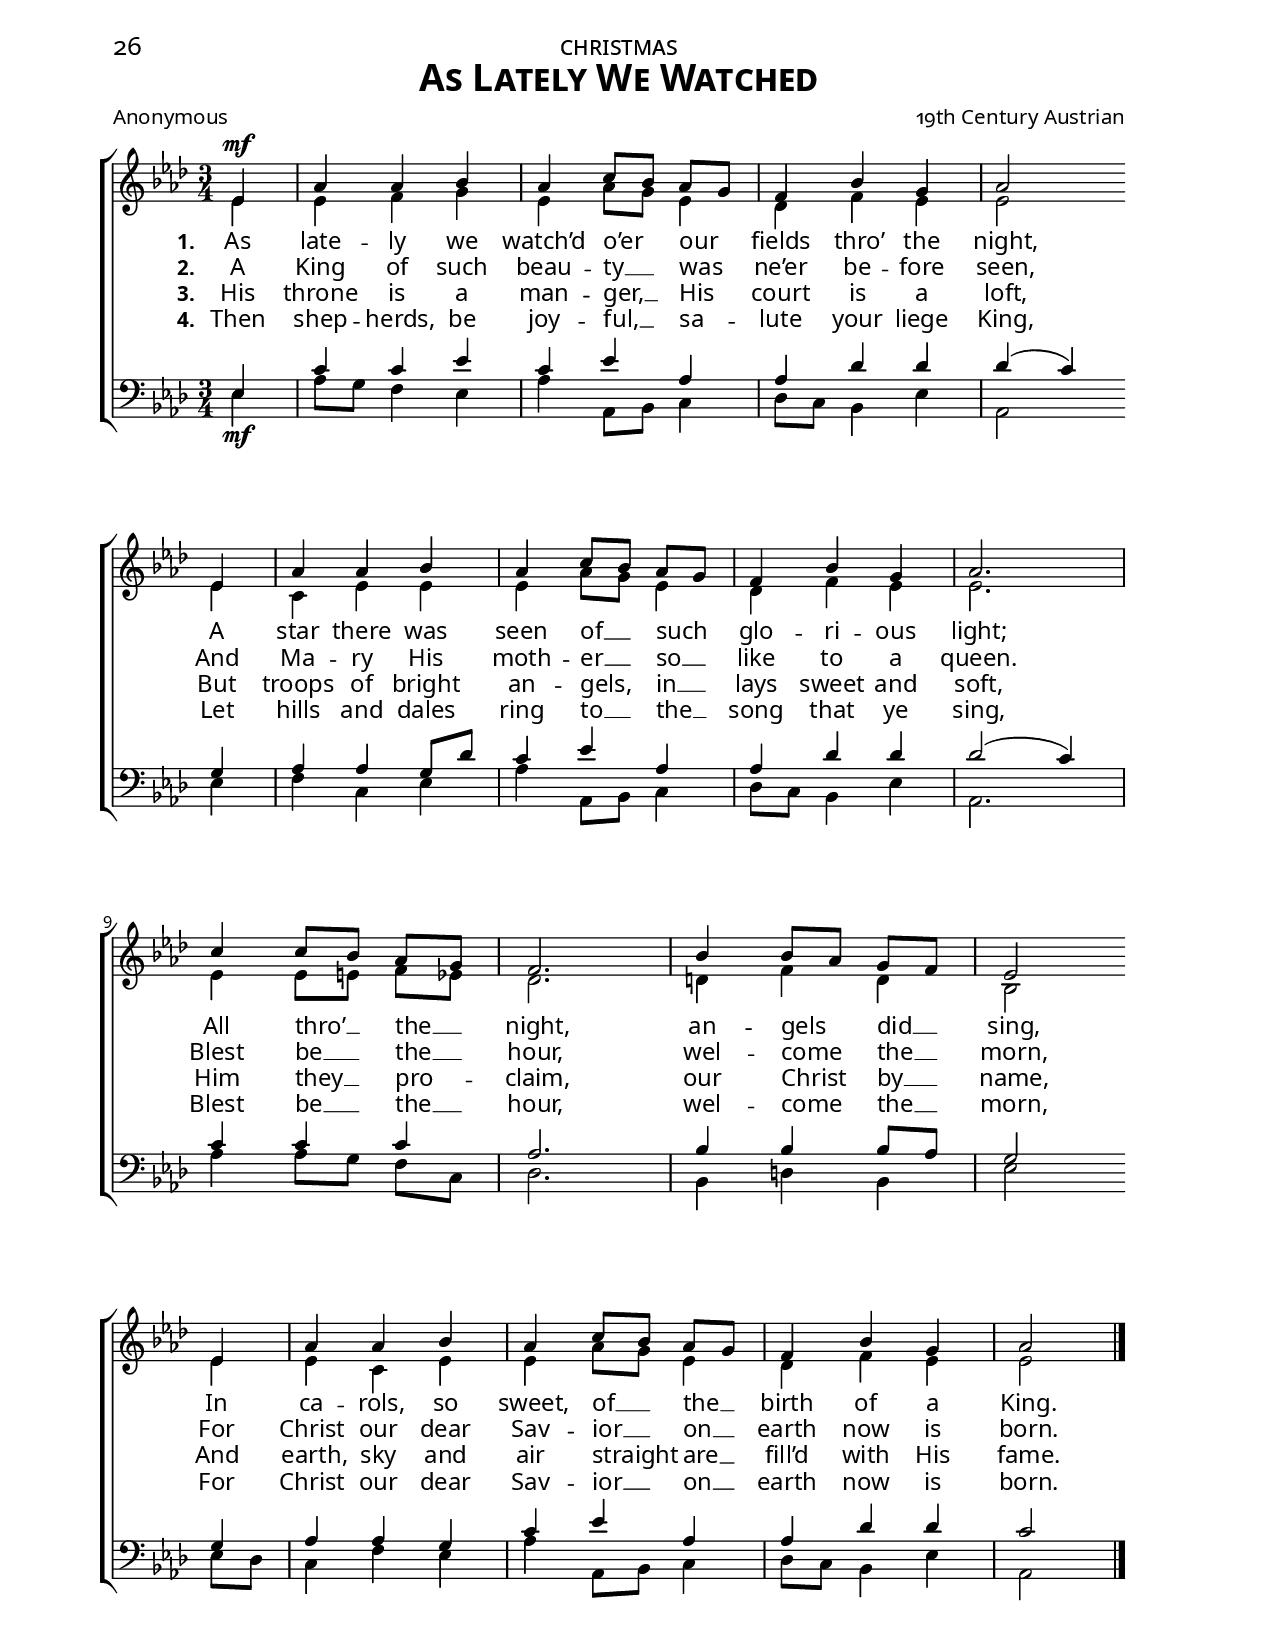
\version "2.14.2"
\include "util.ly"
\header {
  title = \markup{\override #'(font-name . "Garamond Premier Pro Semibold"){ \abs-fontsize #18 \smallCapsOldStyle"As Lately We Watched"}}
  poet = \markup\oldStyleNum"Anonymous"
  composer = \markup\oldStyleNum"19th Century Austrian"
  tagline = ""
}
\paper {
  paper-height = 11\in
  paper-width = 8.5\in
  indent = 0\in
  %system-system-spacing = #'((basic-distance . 10) (padding . 0))
  %system-system-spacing =
  %  #'((basic-distance . 0)
  %     (minimum-distance . 0)
  %     (padding . -0.35)
  %     (stretchability . 100))
  ragged-last-bottom = ##f
  ragged-bottom = ##f
  two-sided = ##t
  inner-margin = 1\in
  outer-margin = 0.75\in
  top-margin = 0.26\in
  bottom-margin = 0.25\in
  first-page-number = #026
  print-first-page-number = ##t
  headerLine = \markup{\override #'(font-name . "Garamond Premier Pro") \smallCapsOldStyle"christmas"}
  oddHeaderMarkup = \markup\fill-line{
     \override #'(font-name . "Garamond Premier Pro")\abs-fontsize #12.5
     \combine 
        \fill-line{"" \on-the-fly #print-page-number-check-first
        \oldStylePageNum""
        }
        \fill-line{\headerLine}
  }
  evenHeaderMarkup = \markup {
     \override #'(font-name . "Garamond Premier Pro")\abs-fontsize #12.5
     \combine
        \on-the-fly #print-page-number-check-first
        \oldStylePageNum""
        \fill-line{\headerLine}
  }
}
#(set-global-staff-size 18) \paper{ #(define fonts (make-pango-font-tree "Garamond Premier Pro" "Garamond Premier Pro" "Garamond Premier Pro" (/ 18 20))) }
global = {
  \key aes \major
  \time 3/4
  \autoBeamOff
  \override DynamicLineSpanner #'staff-padding = #0.0
  \override DynamicLineSpanner #'Y-extent = #'(-1 . 1)
}

sopMusic = \relative c' {
  \partial 4 ees4^\mf |
  aes aes bes |
  aes c8[ bes] aes[ g] |
  f4 bes g |
  
  aes2 \bar""\break ees4 |
  aes4 aes4 bes |
  aes c8[ bes] aes[ g] |
  f4 bes g |
  aes2. | \break
  
  c4 c8[ bes] aes[ g] |
  f2. |
  bes4 bes8[ aes] g[ f] |
  ees2 \bar""\break ees4 |
  
  aes aes bes |
  aes c8[ bes] aes[ g] |
  f4 bes g |
  \partial 2 aes2 \bar "|."
}
sopWords = \lyricmode {
  
}

altoMusic = \relative c' {
  ees4 |
  ees f g |
  ees aes8[ g] ees4 |
  des f ees |
  
  ees2 ees4 |
  c ees ees |
  ees aes8[ g] ees4 |
  des f ees |
  ees2. |
  
  ees4 ees8[ e] f[ ees] |
  des2. |
  d4 f d |
  bes2 ees4 |
  
  ees c ees |
  ees aes8[ g] ees4 |
  des f ees |
  ees2 \bar "|."
}
altoWords = \lyricmode {
  \dropLyricsV
  \set stanza = #"1. "
  As late -- ly we watch’d o’er our fields thro’ the night,
  A star there was seen of __ such glo -- ri -- ous light;
  All thro’ __ the __ night, an -- gels did __ sing,
  In ca -- rols, so sweet, of __ the __ birth of a King.
}
altoWordsII = \lyricmode {
  \dropLyricsV
%\markup\italic
  \set stanza = #"2. "
  A King of such beau -- ty __ was ne’er  be -- fore seen,
  And Ma -- ry His moth -- er __ so __ like to a queen.
  Blest be __ the __ hour, wel -- come the __ morn,
  For Christ our dear Sav -- ior __ on __ earth now is born.
}
altoWordsIII = \lyricmode {
  \dropLyricsV
  \set stanza = #"3. "
  His throne is a man -- ger, __ His court is a loft,
  But troops of bright an -- gels, in __ lays sweet and soft,
  Him they __ pro -- claim, our Christ by __ name,
  And earth, sky and air straight are __ fill’d with His fame.
}
altoWordsIV = \lyricmode {
  \dropLyricsV
  \set stanza = #"4. "
  Then shep -- herds, be joy -- ful, __ sa -- lute your liege King,
  Let hills and dales ring to __ the __ song that ye sing,
  Blest be __ the __ hour, wel -- come the __ morn,
  For Christ our dear Sav -- ior __ on __ earth now is born.
}
altoWordsV = \lyricmode {
}
altoWordsVI = \lyricmode {
}
tenorMusic = \relative c {
  ees4_\mf |
  c' c ees |
  c ees aes, |
  aes des des |
  
  des( c) g |
  aes aes g8[ des'] |
  c4 ees aes, |
  aes des des |
  des2( c4) |
  
  c4 c c |
  aes2. |
  bes4 bes bes8[ aes] |
  g2 g4 |
  
  aes4 aes g |
  c ees aes, |
  aes des des |
  c2 \bar "|."
}
tenorWords = \lyricmode {

}

bassMusic = \relative c {
  ees4 |
  aes8[ g] f4 ees |
  aes aes,8[ bes] c4 |
  des8[ c] bes4 ees |
  
  aes,2 ees'4 |
  f c ees |
  aes aes,8[ bes] c4 |
  des8[ c] bes4 ees |
  aes,2. |
  
  aes'4 aes8[ g] f[ c] |
  des2. |
  bes4 d bes |
  ees2 ees8[ des] |
  
  c4 f ees |
  aes aes,8[ bes] c4 |
  des8[ c] bes4 ees |
  aes,2 \bar "|."
}
bassWords = \lyricmode {

}

pianoRH = \relative c' {
  
}
pianoLH = \relative c' {
  
}

\score {
  <<
   \new ChoirStaff <<
%    \new Lyrics = sopranos \with { \override VerticalAxisGroup #'nonstaff-relatedstaff-spacing = #'((basic-distance . 1)) }
    \new Staff = women <<
      \new Voice = "sopranos" { \voiceOne << \global \sopMusic >> }
      \new Voice = "altos" { \voiceTwo << \global \altoMusic >> }
    >>
    \new Lyrics \with { alignAboveContext = #"women" \override VerticalAxisGroup #'nonstaff-relatedstaff-spacing = #'((basic-distance . 1))} \lyricsto "sopranos" \sopWords
    \new Lyrics = "altosVI"  \with { alignBelowContext = #"women" } \lyricsto "sopranos" \altoWordsVI
    \new Lyrics = "altosV"  \with { alignBelowContext = #"women" } \lyricsto "sopranos" \altoWordsV
    \new Lyrics = "altosIV"  \with { alignBelowContext = #"women" } \lyricsto "sopranos" \altoWordsIV
    \new Lyrics = "altosIII"  \with { alignBelowContext = #"women" } \lyricsto "sopranos" \altoWordsIII
    \new Lyrics = "altosII"  \with { alignBelowContext = #"women" } \lyricsto "sopranos" \altoWordsII
    \new Lyrics = "altos"  \with { alignBelowContext = #"women" \override VerticalAxisGroup #'nonstaff-relatedstaff-spacing = #'((basic-distance . 1)) } \lyricsto "sopranos" \altoWords
   \new Staff = men <<
      \clef bass
      \new Voice = "tenors" { \voiceOne << \global \tenorMusic >> }
      \new Voice = "basses" { \voiceTwo << \global \bassMusic >> }
    >>
    \new Lyrics \with { alignAboveContext = #"men" \override VerticalAxisGroup #'nonstaff-relatedstaff-spacing = #'((basic-distance . 1)) } \lyricsto "tenors" \tenorWords
    \new Lyrics \with { alignBelowContext = #"men" \override VerticalAxisGroup #'nonstaff-relatedstaff-spacing = #'((basic-distance . 1)) } \lyricsto "basses" \bassWords
  >>
%    \new PianoStaff << \new Staff { \new Voice { \pianoRH } } \new Staff { \clef "bass" \pianoLH } >>
  >>
  \layout {
  \context {
    \Lyrics
    \override LyricText #'font-size = #1.3
  }
    \context {
      \Score
      %\override SpacingSpanner #'base-shortest-duration = #(ly:make-moment 1 8)
      %\override SpacingSpanner #'common-shortest-duration = #(ly:make-moment 1 4)
    }
    \context {
      % Remove all empty staves
      % \Staff \RemoveEmptyStaves \override VerticalAxisGroup #'remove-first = ##t
    }
    \context {
      \Lyrics
      \override LyricText #'X-offset = #center-on-word
    }
  }
}

